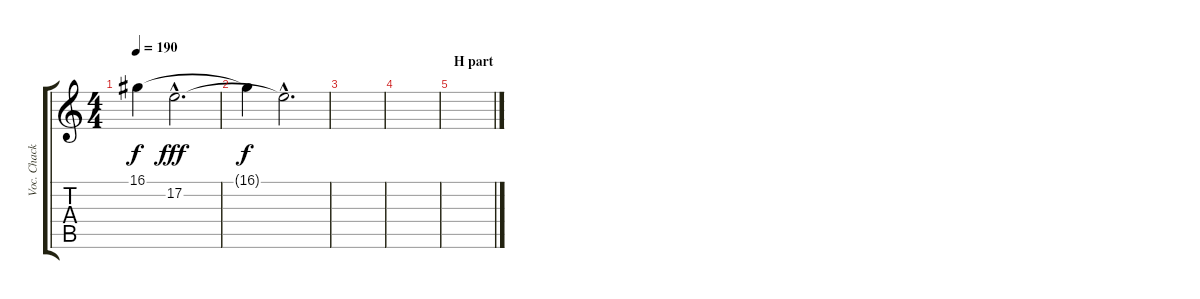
\track ("Voc. Chack" "Voc. Chack") {instrument sopranosax}
\staff {score tabs}
\tuning (E4 B3 G3 D3 A2 E2) {hide}
\ts (4 4)
\tempo 190
\clef g2
\ks c
16.1{t}.4{dy f} 17.2{hac}.2{d dy fff} |
16.1{t}.4{dy f} 17.2{hac t}.2{d} |
|
|
\section ("" "H part")
